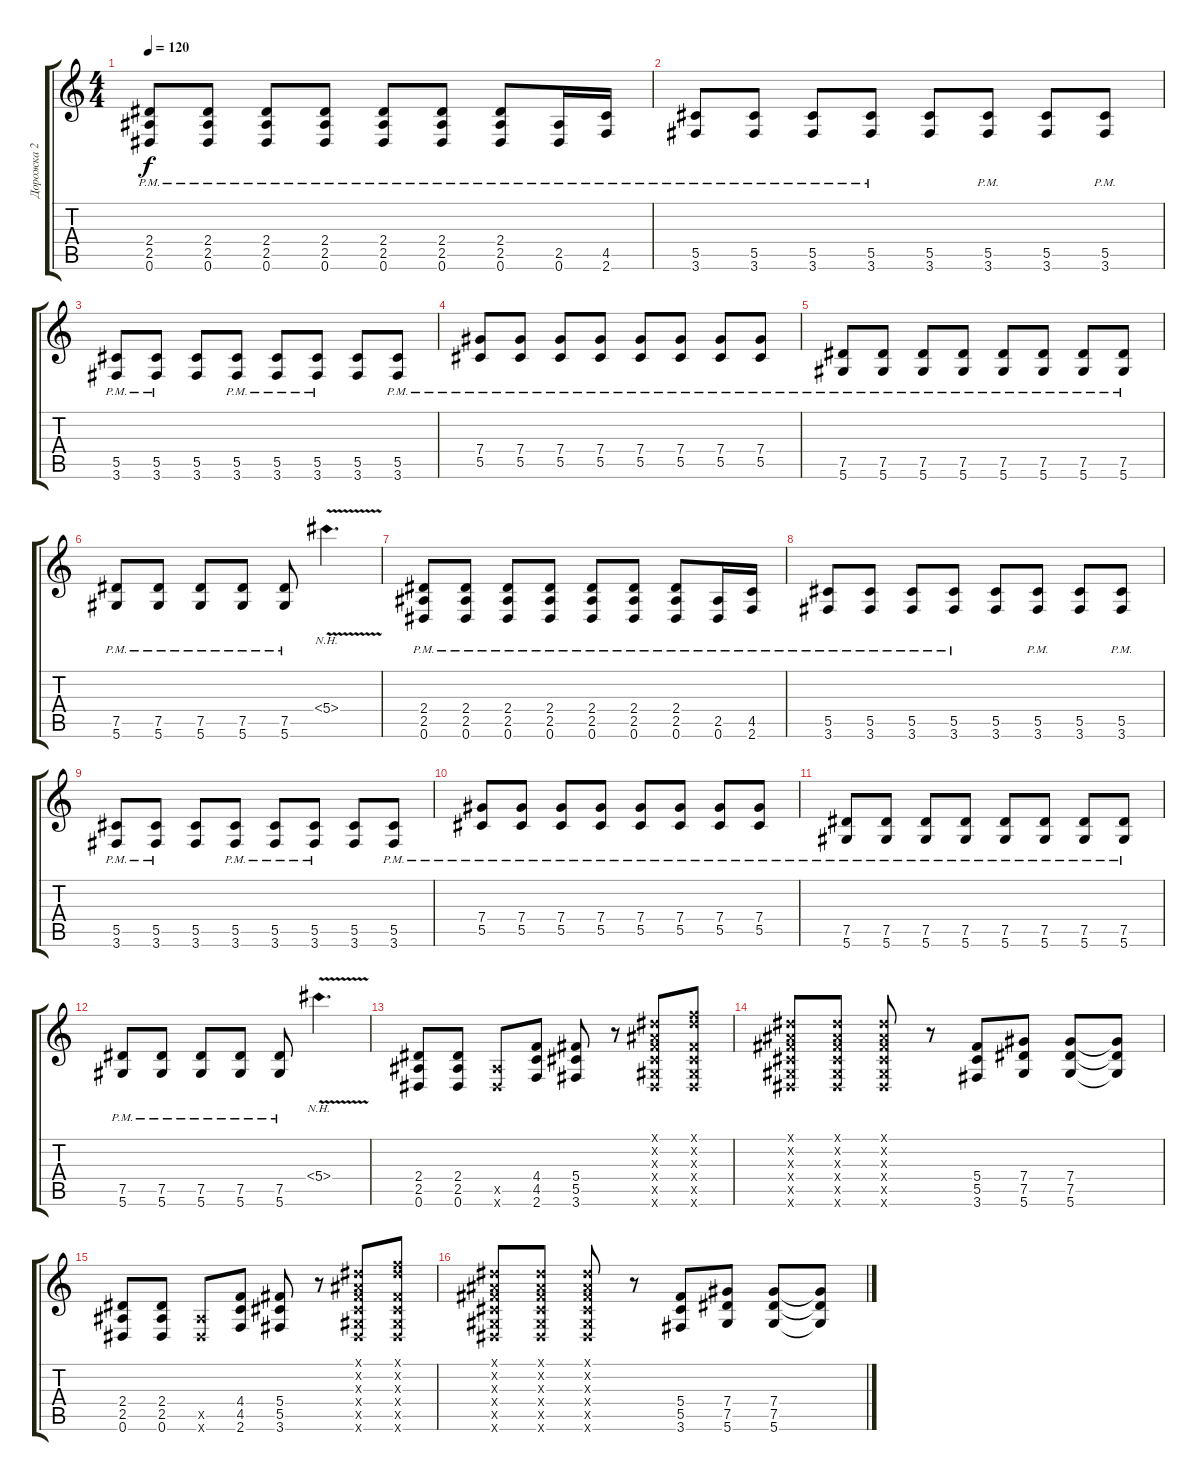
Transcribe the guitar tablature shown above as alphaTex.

\track ("Дорожка 2" "Дорожка 2") {instrument overdrivenguitar}
\staff {score tabs}
\tuning (Eb4 Bb3 Gb3 Db3 Ab2 Eb2) {hide}
\ts (4 4)
\tempo 120
\clef g2
\ks c
(2.4{pm} 2.5{pm} 0.6{pm}).8{dy f} (2.4{pm} 2.5{pm} 0.6{pm}).8 (2.4{pm} 2.5{pm} 0.6{pm}).8 (2.4{pm} 2.5{pm} 0.6{pm}).8 (2.4{pm} 2.5{pm} 0.6{pm}).8 (2.4{pm} 2.5{pm} 0.6{pm}).8 (2.4{pm} 2.5{pm} 0.6{pm}).8 (2.5{pm} 0.6{pm}).16 (4.5{pm} 2.6{pm}).16 |
(5.5{pm} 3.6{pm}).8 (5.5{pm} 3.6{pm}).8 (5.5{pm} 3.6{pm}).8 (5.5{pm} 3.6{pm}).8 (5.5 3.6).8 (5.5{pm} 3.6{pm}).8 (5.5 3.6).8 (5.5{pm} 3.6{pm}).8 |
(5.5{pm} 3.6{pm}).8 (5.5{pm} 3.6{pm}).8 (5.5 3.6).8 (5.5{pm} 3.6{pm}).8 (5.5{pm} 3.6{pm}).8 (5.5{pm} 3.6{pm}).8 (5.5 3.6).8 (5.5{pm} 3.6{pm}).8 |
(7.4{pm} 5.5{pm}).8 (7.4{pm} 5.5{pm}).8 (7.4{pm} 5.5{pm}).8 (7.4{pm} 5.5{pm}).8 (7.4{pm} 5.5{pm}).8 (7.4{pm} 5.5{pm}).8 (7.4{pm} 5.5{pm}).8 (7.4{pm} 5.5{pm}).8 |
(7.5{pm} 5.6{pm}).8 (7.5{pm} 5.6{pm}).8 (7.5{pm} 5.6{pm}).8 (7.5{pm} 5.6{pm}).8 (7.5{pm} 5.6{pm}).8 (7.5{pm} 5.6{pm}).8 (7.5{pm} 5.6{pm}).8 (7.5{pm} 5.6{pm}).8 |
(7.5{pm} 5.6{pm}).8 (7.5{pm} 5.6{pm}).8 (7.5{pm} 5.6{pm}).8 (7.5{pm} 5.6{pm}).8 (7.5{pm} 5.6{pm}).8 5.4{nh v}.4{d} |
(2.4{pm} 2.5{pm} 0.6{pm}).8 (2.4{pm} 2.5{pm} 0.6{pm}).8 (2.4{pm} 2.5{pm} 0.6{pm}).8 (2.4{pm} 2.5{pm} 0.6{pm}).8 (2.4{pm} 2.5{pm} 0.6{pm}).8 (2.4{pm} 2.5{pm} 0.6{pm}).8 (2.4{pm} 2.5{pm} 0.6{pm}).8 (2.5{pm} 0.6{pm}).16 (4.5{pm} 2.6{pm}).16 |
(5.5{pm} 3.6{pm}).8 (5.5{pm} 3.6{pm}).8 (5.5{pm} 3.6{pm}).8 (5.5{pm} 3.6{pm}).8 (5.5 3.6).8 (5.5{pm} 3.6{pm}).8 (5.5 3.6).8 (5.5{pm} 3.6{pm}).8 |
(5.5{pm} 3.6{pm}).8 (5.5{pm} 3.6{pm}).8 (5.5 3.6).8 (5.5{pm} 3.6{pm}).8 (5.5{pm} 3.6{pm}).8 (5.5{pm} 3.6{pm}).8 (5.5 3.6).8 (5.5{pm} 3.6{pm}).8 |
(7.4{pm} 5.5{pm}).8 (7.4{pm} 5.5{pm}).8 (7.4{pm} 5.5{pm}).8 (7.4{pm} 5.5{pm}).8 (7.4{pm} 5.5{pm}).8 (7.4{pm} 5.5{pm}).8 (7.4{pm} 5.5{pm}).8 (7.4{pm} 5.5{pm}).8 |
(7.5{pm} 5.6{pm}).8 (7.5{pm} 5.6{pm}).8 (7.5{pm} 5.6{pm}).8 (7.5{pm} 5.6{pm}).8 (7.5{pm} 5.6{pm}).8 (7.5{pm} 5.6{pm}).8 (7.5{pm} 5.6{pm}).8 (7.5{pm} 5.6{pm}).8 |
(7.5{pm} 5.6{pm}).8 (7.5{pm} 5.6{pm}).8 (7.5{pm} 5.6{pm}).8 (7.5{pm} 5.6{pm}).8 (7.5{pm} 5.6{pm}).8 5.4{nh v}.4{d} |
(2.4 2.5 0.6).8 (2.4 2.5 0.6).8 (2.5{x} 0.6{x}).8 (4.4 4.5 2.6).8 (5.4 5.5 3.6).8 r.8 (0.1{x} 0.2{x} 0.3{x} 0.4{x} 0.5{x} 0.6{x}).8 (0.1{x} 7.2{x} 0.3{x} 0.4{x} 0.5{x} 0.6{x}).8 |
(0.1{x} 0.2{x} 0.3{x} 0.4{x} 0.5{x} 0.6{x}).8 (0.1{x} 0.2{x} 0.3{x} 0.4{x} 0.5{x} 0.6{x}).8 (0.1{x} 0.2{x} 0.3{x} 0.4{x} 0.5{x} 0.6{x}).8 r.8 (5.4 5.5 3.6).8 (7.4 7.5 5.6).8 (7.4 7.5 5.6).8 (7.4{t} 7.5{t} 5.6{t}).8 |
(2.4 2.5 0.6).8 (2.4 2.5 0.6).8 (2.5{x} 0.6{x}).8 (4.4 4.5 2.6).8 (5.4 5.5 3.6).8 r.8 (0.1{x} 0.2{x} 0.3{x} 0.4{x} 0.5{x} 0.6{x}).8 (0.1{x} 7.2{x} 0.3{x} 0.4{x} 0.5{x} 0.6{x}).8 |
(0.1{x} 0.2{x} 0.3{x} 0.4{x} 0.5{x} 0.6{x}).8 (0.1{x} 0.2{x} 0.3{x} 0.4{x} 0.5{x} 0.6{x}).8 (0.1{x} 0.2{x} 0.3{x} 0.4{x} 0.5{x} 0.6{x}).8 r.8 (5.4 5.5 3.6).8 (7.4 7.5 5.6).8 (7.4 7.5 5.6).8 (7.4{t} 7.5{t} 5.6{t}).8
